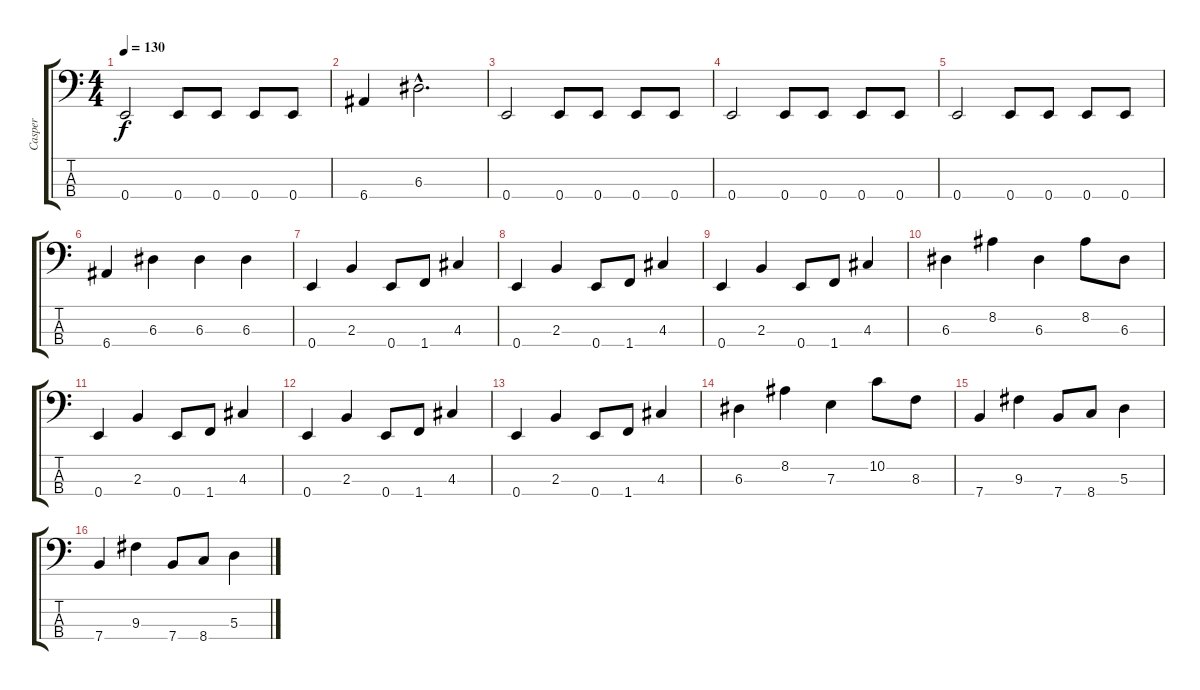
\track ("Casper" "Casper") {instrument electricbasspick}
\staff {score tabs}
\tuning (G2 D2 A1 E1) {hide}
\ts (4 4)
\tempo 130
\clef f4
\ks c
0.4.2{dy f} 0.4.8 0.4.8 0.4.8 0.4.8 |
6.4.4 6.3{hac}.2{d} |
0.4.2 0.4.8 0.4.8 0.4.8 0.4.8 |
0.4.2 0.4.8 0.4.8 0.4.8 0.4.8 |
0.4.2 0.4.8 0.4.8 0.4.8 0.4.8 |
6.4.4 6.3.4 6.3.4 6.3.4 |
0.4.4 2.3.4 0.4.8 1.4.8 4.3.4 |
0.4.4 2.3.4 0.4.8 1.4.8 4.3.4 |
0.4.4 2.3.4 0.4.8 1.4.8 4.3.4 |
6.3.4 8.2.4 6.3.4 8.2.8 6.3.8 |
0.4.4 2.3.4 0.4.8 1.4.8 4.3.4 |
0.4.4 2.3.4 0.4.8 1.4.8 4.3.4 |
0.4.4 2.3.4 0.4.8 1.4.8 4.3.4 |
6.3.4 8.2.4 7.3.4 10.2.8 8.3.8 |
7.4.4 9.3.4 7.4.8 8.4.8 5.3.4 |
7.4.4 9.3.4 7.4.8 8.4.8 5.3.4
